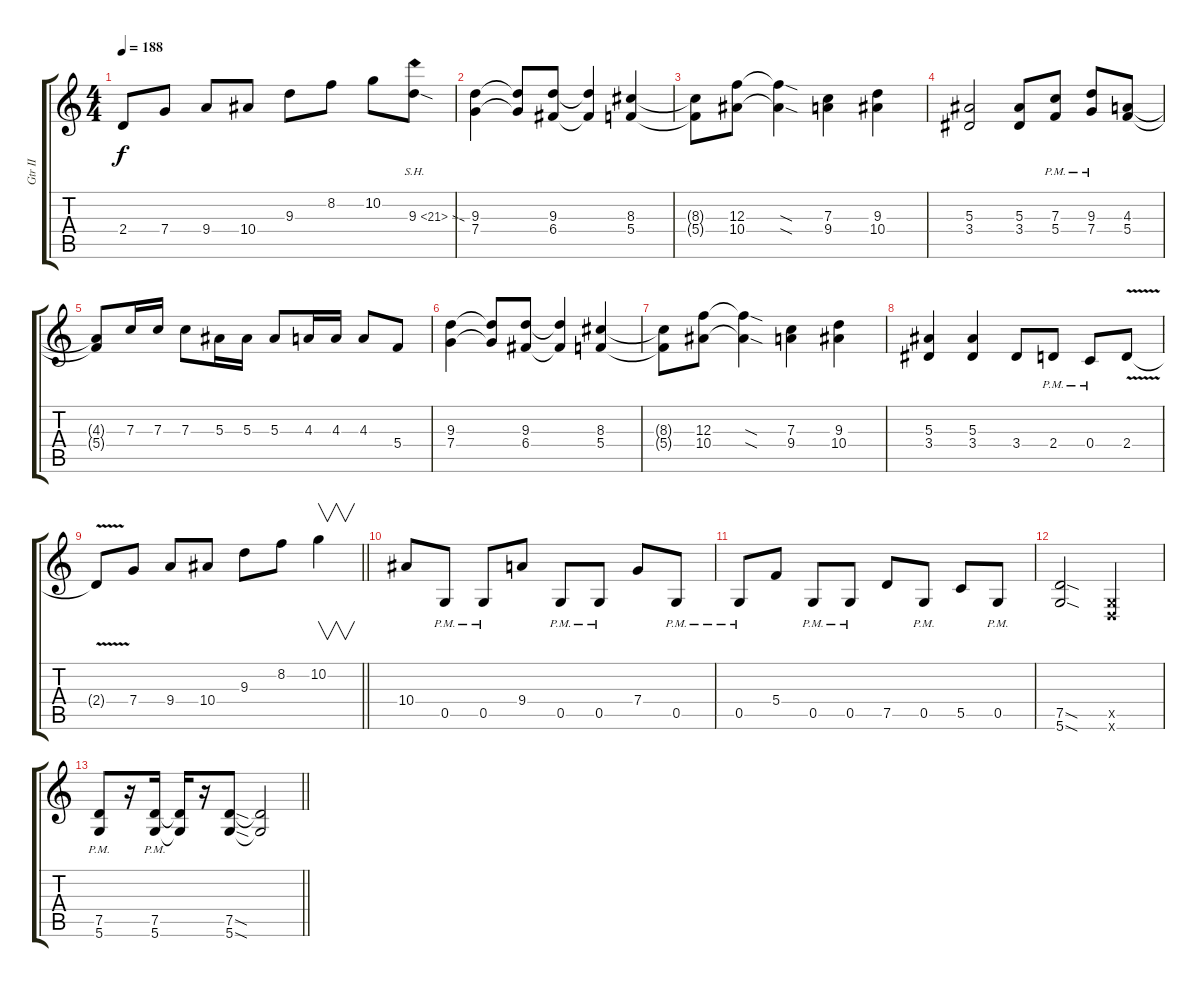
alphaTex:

\track ("Gtr II" "Gtr II") {instrument overdrivenguitar}
\staff {score tabs}
\tuning (D4 A3 F3 C3 G2 D2) {hide}
\ts (4 4)
\tempo 188
\clef g2
\ks c
2.4{t}.8{dy f} 7.4.8 9.4.8 10.4.8 9.3.8 8.2.8 10.2.8 9.3{sh 12 sod}.8 |
(9.3 7.4).4 (9.3{t} 7.4{t}).8 (9.3 6.4).8 (9.3{t} 6.4{t}).4 (8.3 5.4).4 |
(8.3{t} 5.4{t}).8 (12.3 10.4).8 (12.3{sod t} 10.4{sod t}).4 (7.3 9.4).4 (9.3 10.4).4 |
(5.3 3.4).2 (5.3 3.4).8 (7.3{pm} 5.4{pm}).8 (9.3{pm} 7.4{pm}).8 (4.3 5.4).8 |
(4.3{t} 5.4{t}).8 7.3.16 7.3.16 7.3.8 5.3.16 5.3.16 5.3.8 4.3.16 4.3.16 4.3.8 5.4.8 |
(9.3 7.4).4 (9.3{t} 7.4{t}).8 (9.3 6.4).8 (9.3{t} 6.4{t}).4 (8.3 5.4).4 |
(8.3{t} 5.4{t}).8 (12.3 10.4).8 (12.3{sod t} 10.4{sod t}).4 (7.3 9.4).4 (9.3 10.4).4 |
(5.3 3.4).4 (5.3 3.4).4 3.4.8 2.4{pm}.8 0.4{pm}.8 2.4{v}.8 |
\barLineRight lightlight
2.4{t}.8 7.4.8 9.4.8 10.4.8 9.3.8 8.2.8 10.2.4{v} |
10.4.8 0.5{pm}.8 0.5{pm}.8 9.4.8 0.5{pm}.8 0.5{pm}.8 7.4.8 0.5{pm}.8 |
0.5{pm}.8 5.4.8 0.5{pm}.8 0.5{pm}.8 7.5.8 0.5{pm}.8 5.5.8 0.5{pm}.8 |
(7.5{sod} 5.6{sod}).2 (0.5{x} 0.6{x}).2 |
\barLineRight lightlight
(7.5{pm} 5.6{pm}).8 r.16 (7.5{pm} 5.6{pm}).16 (7.5{t} 5.6{t}).16 r.16 (7.5{sod} 5.6{sod}).8 (7.5{t} 5.6{t}).2
